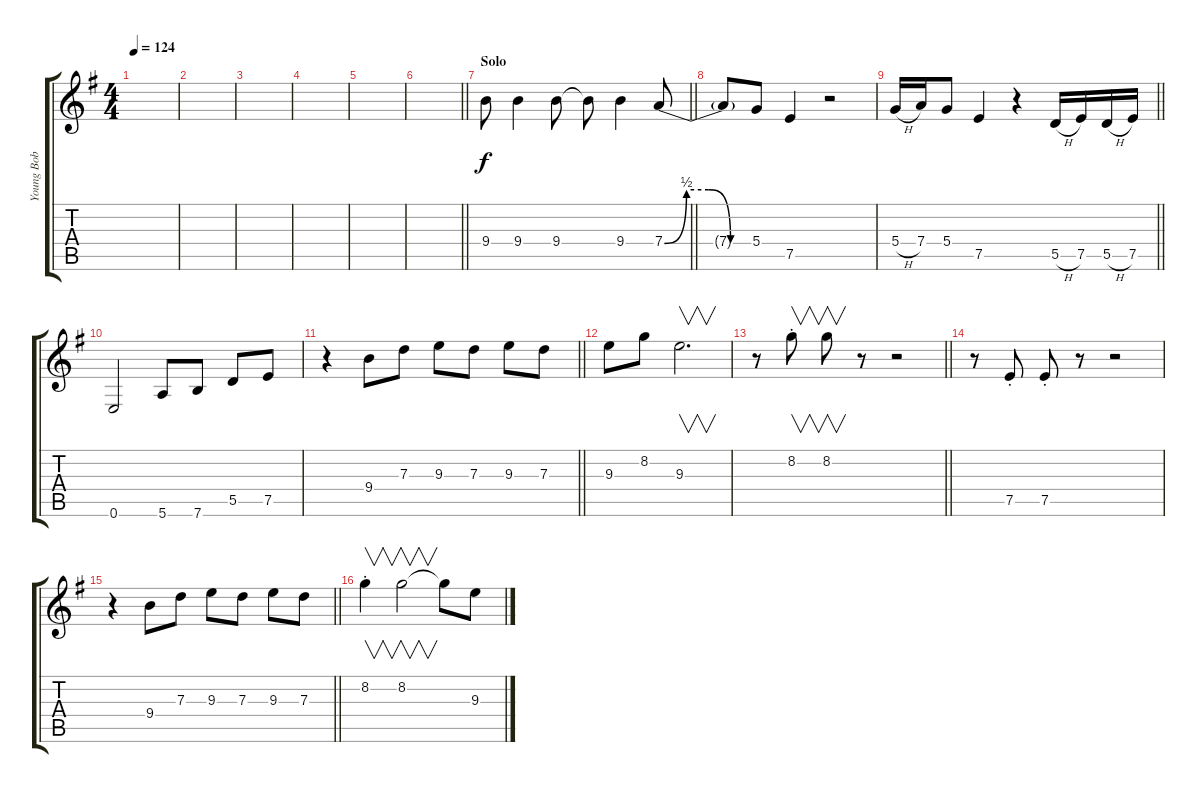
\track ("Young Bob" "Young Bob") {instrument overdrivenguitar}
\staff {score tabs}
\tuning (E4 B3 G3 D3 A2 E2) {hide}
\ts (4 4)
\tempo 124
\clef g2
\ks g
|
|
|
|
|
\barLineRight lightlight
|
\section ("" "Solo")
\barLineRight lightlight
9.4.8 9.4.4 9.4.8 9.4{t}.8 9.4.4 7.4{be (custom 0 0 15 2 30 2 45 0 60 0)}.8 |
7.4{t}.8 5.4.8 7.5.4 r.2 |
\barLineRight lightlight
5.4{h}.16 7.4.16 5.4.8 7.5.4 r.4 5.5{h}.16 7.5.16 5.5{h}.16 7.5.16 |
0.6.2 5.6.8 7.6.8 5.5.8 7.5.8 |
\barLineRight lightlight
r.4 9.4.8 7.3.8 9.3.8 7.3.8 9.3.8 7.3.8 |
9.3.8 8.2.8 9.3.2{v d} |
\barLineRight lightlight
r.8 8.2{st}.8{v} 8.2.8{v} r.8 r.2 |
r.8 7.5{st}.8 7.5{st}.8 r.8 r.2 |
\barLineRight lightlight
r.4 9.4.8 7.3.8 9.3.8 7.3.8 9.3.8 7.3.8 |
8.2{st}.4{v} 8.2.2{v} 8.2{t}.8 9.3.8
